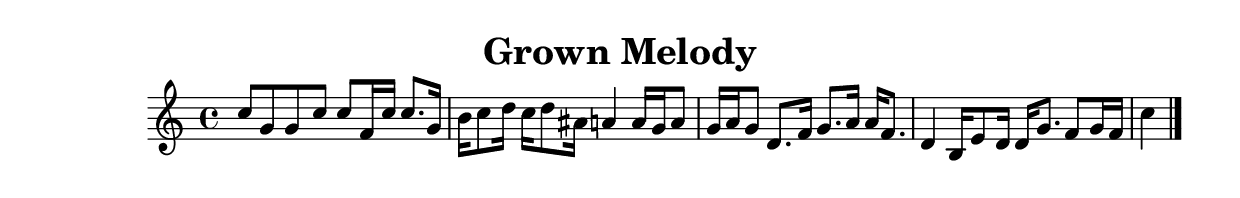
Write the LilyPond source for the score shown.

\header{title = "Grown Melody"}

\score{
\absolute {
 c''8 g'8 g'8 c''8 c''8 f'16 c''16 c''8. g'16 b'16 c''8 d''16 c''16 d''8 ais'16 a'4 a'16 g'16 a'8 g'16 a'16 g'8 d'8. f'16 g'8. a'16 a'16 f'8. d'4 b16 e'8 d'16 d'16 g'8. f'8 g'16 f'16 c''4 \bar"|."

}
\midi{}
\layout{}
}
